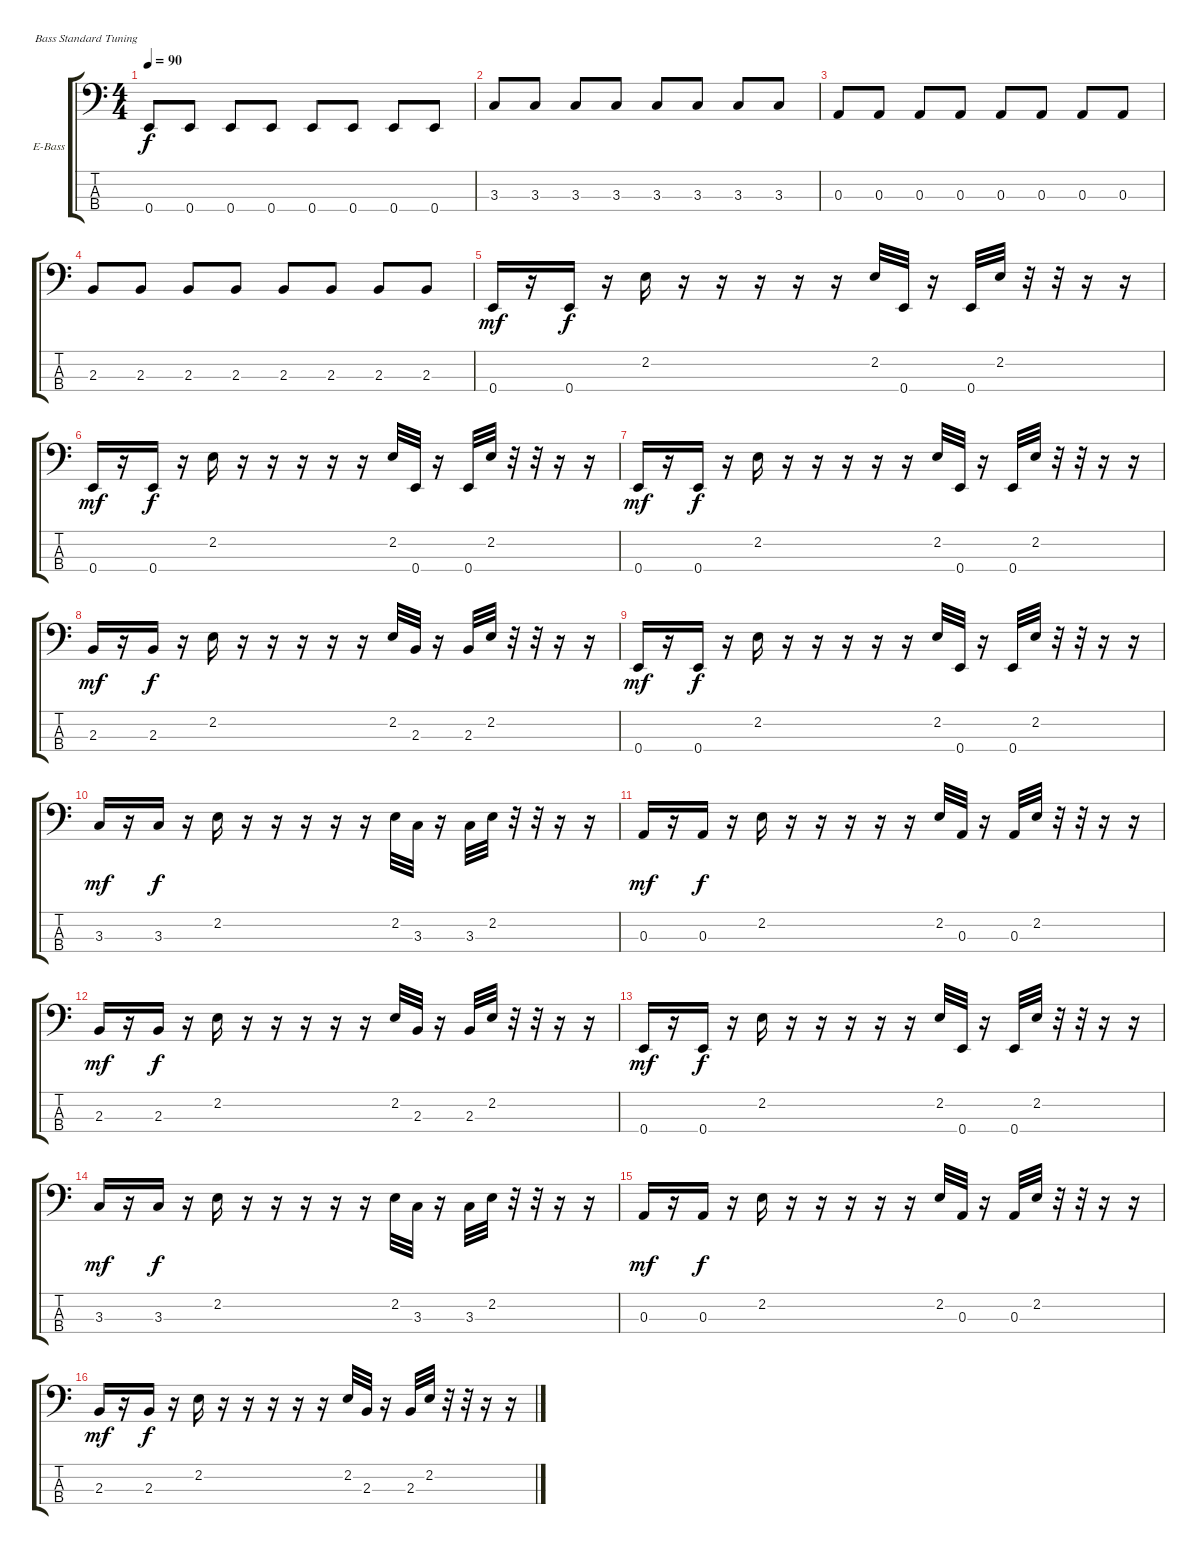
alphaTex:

\bracketExtendMode groupsimilarinstruments
\firstSystemTrackNameOrientation horizontal
\otherSystemsTrackNameOrientation horizontal
\track ("Бас" "E-Bass") {instrument electricbassfinger}
\staff {score tabs}
\tuning (G2 D2 A1 E1)
\ts (4 4)
\tempo 90
\clef f4
\ks c
0.4.8{dy f} 0.4.8 0.4.8 0.4.8 0.4.8 0.4.8 0.4.8 0.4.8 |
3.3.8 3.3.8 3.3.8 3.3.8 3.3.8 3.3.8 3.3.8 3.3.8 |
0.3.8 0.3.8 0.3.8 0.3.8 0.3.8 0.3.8 0.3.8 0.3.8 |
2.3.8 2.3.8 2.3.8 2.3.8 2.3.8 2.3.8 2.3.8 2.3.8 |
0.4.16{dy mf} r.16 0.4.16{dy f} r.16 2.2.16 r.16 r.16 r.16 r.16 r.16 2.2.32 0.4.32 r.16 0.4.32 2.2.32 r.32 r.32 r.16 r.16 |
0.4.16{dy mf} r.16 0.4.16{dy f} r.16 2.2.16 r.16 r.16 r.16 r.16 r.16 2.2.32 0.4.32 r.16 0.4.32 2.2.32 r.32 r.32 r.16 r.16 |
0.4.16{dy mf} r.16 0.4.16{dy f} r.16 2.2.16 r.16 r.16 r.16 r.16 r.16 2.2.32 0.4.32 r.16 0.4.32 2.2.32 r.32 r.32 r.16 r.16 |
2.3.16{dy mf} r.16 2.3.16{dy f} r.16 2.2.16 r.16 r.16 r.16 r.16 r.16 2.2.32 2.3.32 r.16 2.3.32 2.2.32 r.32 r.32 r.16 r.16 |
0.4.16{dy mf} r.16 0.4.16{dy f} r.16 2.2.16 r.16 r.16 r.16 r.16 r.16 2.2.32 0.4.32 r.16 0.4.32 2.2.32 r.32 r.32 r.16 r.16 |
3.3.16{dy mf} r.16 3.3.16{dy f} r.16 2.2.16 r.16 r.16 r.16 r.16 r.16 2.2.32 3.3.32 r.16 3.3.32 2.2.32 r.32 r.32 r.16 r.16 |
0.3.16{dy mf} r.16 0.3.16{dy f} r.16 2.2.16 r.16 r.16 r.16 r.16 r.16 2.2.32 0.3.32 r.16 0.3.32 2.2.32 r.32 r.32 r.16 r.16 |
2.3.16{dy mf} r.16 2.3.16{dy f} r.16 2.2.16 r.16 r.16 r.16 r.16 r.16 2.2.32 2.3.32 r.16 2.3.32 2.2.32 r.32 r.32 r.16 r.16 |
0.4.16{dy mf} r.16 0.4.16{dy f} r.16 2.2.16 r.16 r.16 r.16 r.16 r.16 2.2.32 0.4.32 r.16 0.4.32 2.2.32 r.32 r.32 r.16 r.16 |
3.3.16{dy mf} r.16 3.3.16{dy f} r.16 2.2.16 r.16 r.16 r.16 r.16 r.16 2.2.32 3.3.32 r.16 3.3.32 2.2.32 r.32 r.32 r.16 r.16 |
0.3.16{dy mf} r.16 0.3.16{dy f} r.16 2.2.16 r.16 r.16 r.16 r.16 r.16 2.2.32 0.3.32 r.16 0.3.32 2.2.32 r.32 r.32 r.16 r.16 |
2.3.16{dy mf} r.16 2.3.16{dy f} r.16 2.2.16 r.16 r.16 r.16 r.16 r.16 2.2.32 2.3.32 r.16 2.3.32 2.2.32 r.32 r.32 r.16 r.16
